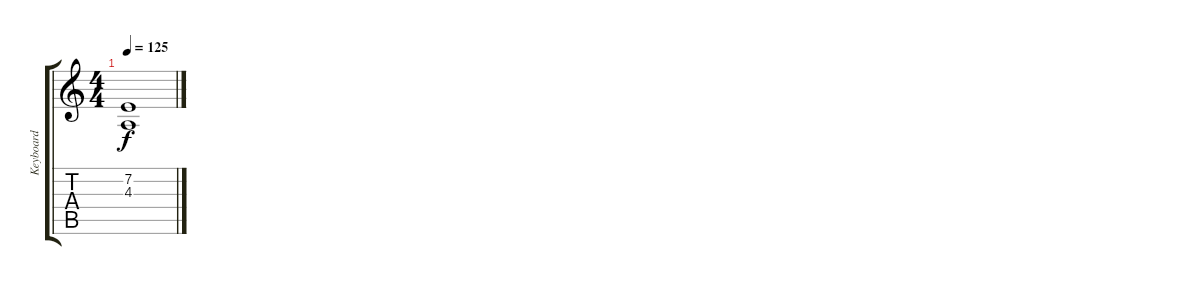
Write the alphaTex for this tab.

\track ("Keyboard" "Keyboard") {instrument stringensemble2}
\staff {score tabs}
\tuning (D4 A3 F3 C3 G2 D2) {hide}
\ts (4 4)
\tempo 125
\clef g2
\ks c
(7.2 4.3).1{dy f}
